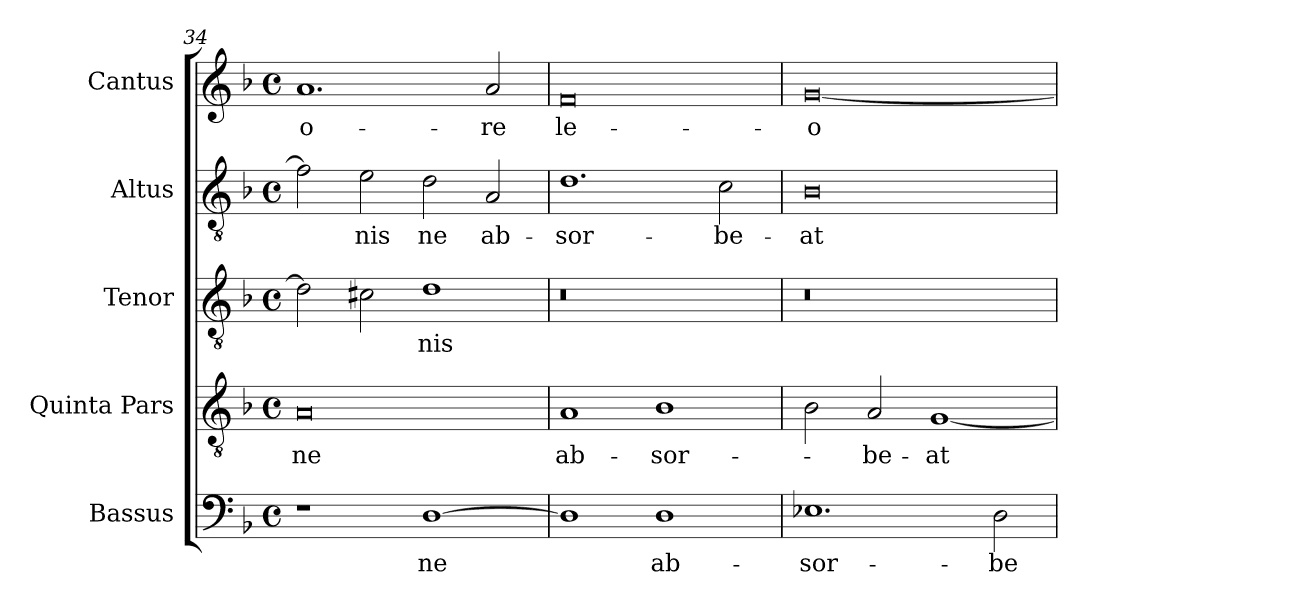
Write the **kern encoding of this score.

**kern	**text	**kern	**text	**kern	**text	**kern	**text	**kern	**text
*part5	*part5	*part4	*part4	*part3	*part3	*part2	*part2	*part1	*part1
*staff5	*staff5	*staff4	*staff4	*staff3	*staff3	*staff2	*staff2	*staff1	*staff1
*I"Bassus	*	*I"Quinta Pars	*	*I"Tenor	*	*I"Altus	*	*I"Cantus	*
*I'B.	*	*I'Q.P.	*	*I'T.	*	*I'A.	*	*I'C.	*
*clefF4	*	*clefGv2	*	*clefGv2	*	*clefGv2	*	*clefG2	*
*k[b-]	*	*k[b-]	*	*k[b-]	*	*k[b-]	*	*k[b-]	*
*F:	*	*F:	*	*F:	*	*F:	*	*F:	*
*M4/4	*	*M4/4	*	*M4/4	*	*M4/4	*	*M4/4	*
*met(c)	*	*met(c)	*	*met(c)	*	*met(c)	*	*met(c)	*
=34	=34	=34	=34	=34	=34	=34	=34	=34	=34
!	!	!	!LO:LY:b:cj	!	!	!	!	!	!LO:LY:b:cj
1r	.	0A	ne	2d\]	.	2f\]	.	1.a	o-
!	!	!	!	!	!	!	!LO:LY:b:cj	!	!
.	.	.	.	2c#X\	.	2e\	-nis	.	.
!	!LO:LY:b:cj	!	!	!	!LO:LY:b:cj	!	!LO:LY:b:cj	!	!
[>1D	ne	.	.	1d	-nis	2d\	ne	.	.
!	!	!	!	!	!	!	!LO:LY:b:cj	!	!LO:LY:b:cj
.	.	.	.	.	.	2A/	ab-	2a/	-re
=35	=35	=35	=35	=35	=35	=35	=35	=35	=35
!	!	!	!LO:LY:b:cj	!	!	!	!LO:LY:b:cj	!	!LO:LY:b:cj
1D]	.	1A	ab-	0r	.	1.d	-sor-	0f	le-
!	!LO:LY:b:cj	!	!LO:LY:b:cj	!	!	!	!	!	!
1D	ab-	1B-	-sor-	.	.	.	.	.	.
!	!	!	!	!	!	!	!LO:LY:b:cj	!	!
.	.	.	.	.	.	2c\	-be-	.	.
!!LO:LB:g=z
=36	=36	=36	=36	=36	=36	=36	=36	=36	=36
!	!LO:LY:b:cj	!	!	!	!	!	!LO:LY:b:cj	!	!LO:LY:b:cj
1.E-X	-sor-	2B-\	.	0r	.	0B-	-at	[<0g	-o-
!	!	!	!LO:LY:b:cj	!	!	!	!	!	!
.	.	2A/	-be-	.	.	.	.	.	.
!	!	!	!LO:LY:b:cj	!	!	!	!	!	!
.	.	[<1G	-at	.	.	.	.	.	.
!	!LO:LY:b:cj	!	!	!	!	!	!	!	!
2D\	-be-	.	.	.	.	.	.	.	.
=	=	=	=	=	=	=	=	=	=
*-	*-	*-	*-	*-	*-	*-	*-	*-	*-
